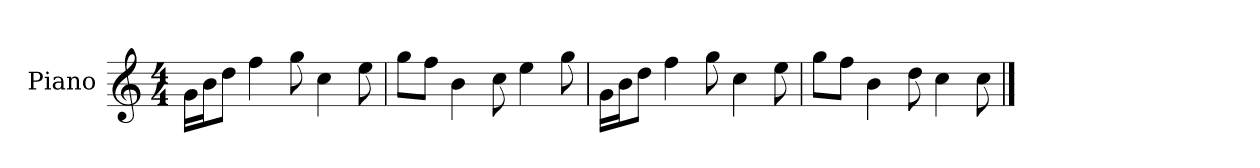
**kern
*part1
*staff1
*I"Piano
*I'P-no
*clefG2
*k[]
*M4/4
*MM90
=1
16g\LL
16b\J
8dd\J
4ff\
8gg\
4cc\
8ee\
=2
8gg\L
8ff\J
4b\
8cc\
4ee\
8gg\
=3
16g\LL
16b\J
8dd\J
4ff\
8gg\
4cc\
8ee\
=4
8gg\L
8ff\J
4b\
8dd\
4cc\
8cc\
==
*-
